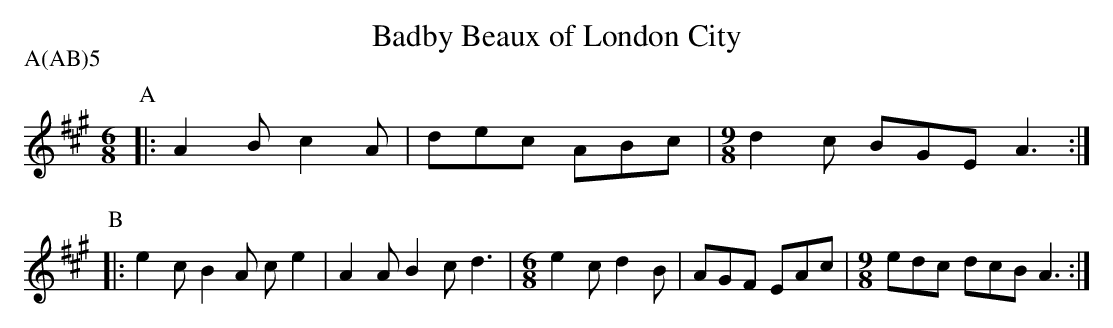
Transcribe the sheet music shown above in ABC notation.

X:1
T:Beaux of London City, Badby
M:6/8
L:1/8
P:A(AB)5
K:A
P:A
|:A2B c2A|dec ABc|\
M:9/8
L:1/8
d2c BGE A3:|
P:B
|:e2c B2A ce2|A2A B2c d3|\
M:6/8
e2c d2B|AGF EAc|\
M:9/8
edc dcB A3:|
